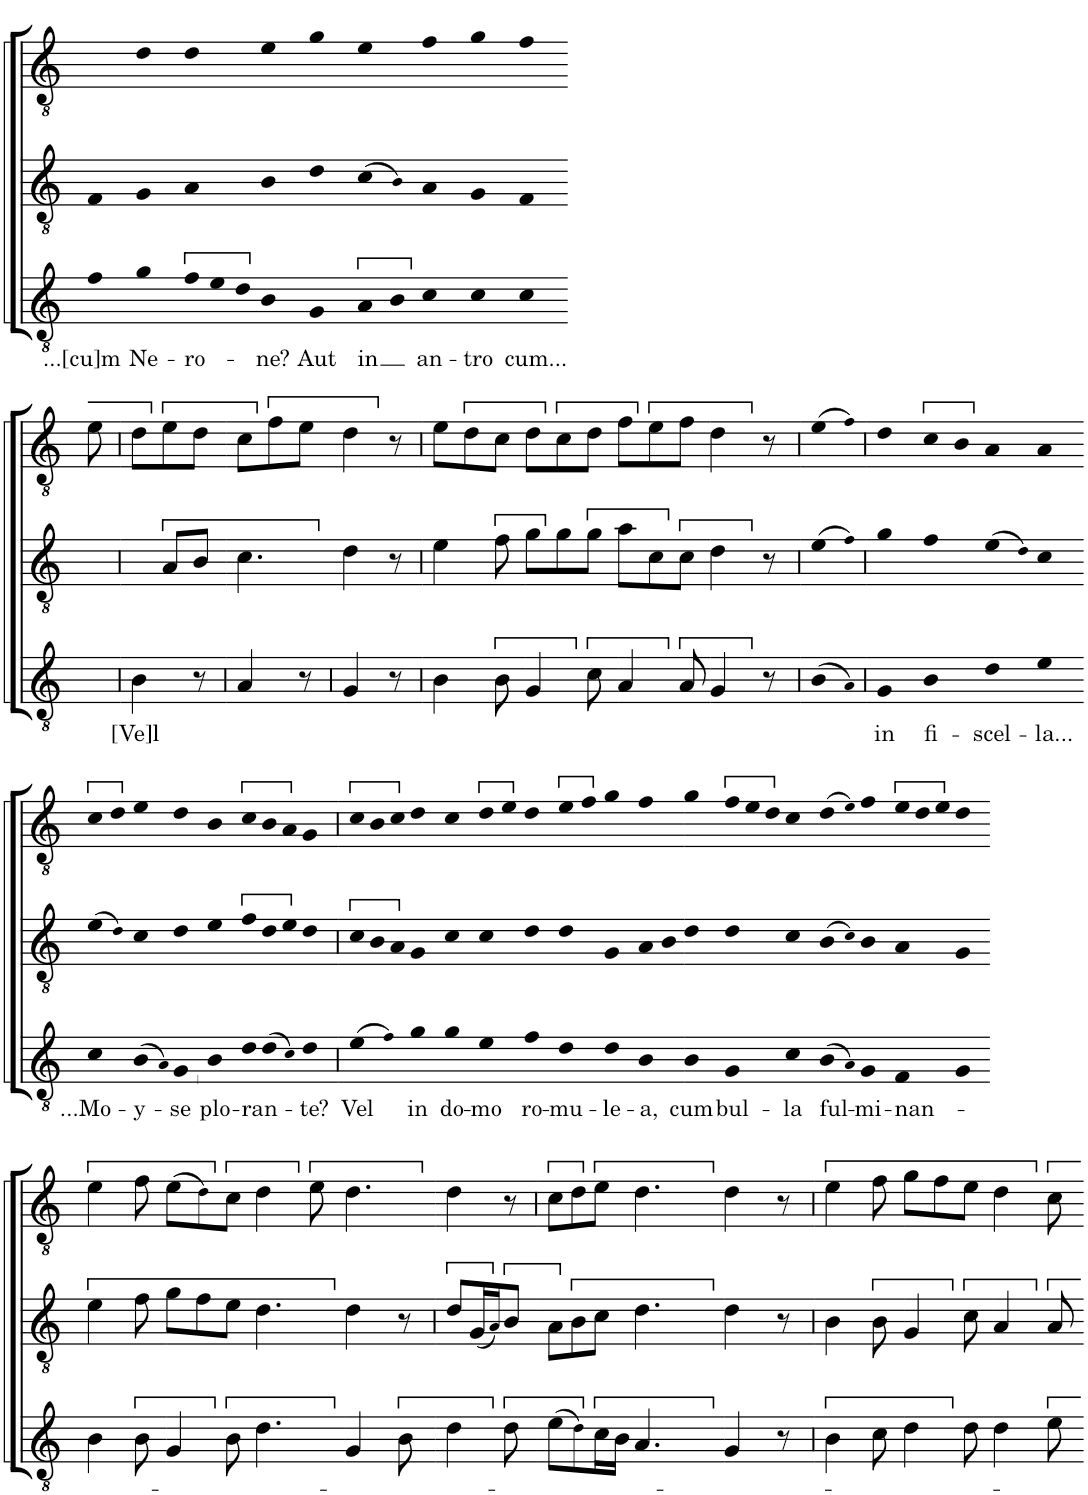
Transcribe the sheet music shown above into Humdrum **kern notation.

**kern	**text	**kern	**kern
*part3	*part3	*part2	*part1
*staff3	*staff3	*staff2	*staff1
*I"Tenor 3	*	*I"Tenor 2	*I"Tenor 1
*clefGv2	*	*clefGv2	*clefGv2
*k[]	*	*k[]	*k[]
*M20/4	*	*M20/4	*M20/4
=1	=1	=1	=1
!	!LO:LY:b	!	!
4f	...[cu]m	4F	4c
!	!LO:LY:b	!	!
4g	Ne-	4G	4d
*Xtuplet	*	*	*
!	!LO:LY:b	!	!
12f	-ro-	4A	4d
12e	.	.	.
12d	.	.	.
!	!LO:LY:b	!	!
4B	-ne?	4B	4e
!	!LO:LY:b	!	!
4G	Aut	4d	4g
!	!LO:LY:b	!	!
8A	in	(8c	4e
8B	.	8B!)	.
!	!LO:LY:b	!	!
4c	an-	4A	4f
!	!LO:LY:b	!	!
4c	-tro	4G	4g
!	!LO:LY:b	!	!
4c	cum...	4F	4f
!!LO:LB:g=z
=2-	=2-	=2-	=2-
*M3/8	*	*M3/8	*M3/8
8ryy	.	8c	8e\
=3'	=3'	=3'	=3'
!	!LO:LY:b	!	!
4B\	[Ve]l	8B	8d\L
.	.	8A/L	8e\
8r	.	8B/J	8d\J
=4-	=4-	=4-	=4-
4A/	.	4.c\	8c\L
.	.	.	8f\
8r	.	.	8e\J
=5-	=5-	=5-	=5-
4G/	.	4d\	4d\
8r	.	8r	8r
=6'	=6'	=6'	=6'
4B\	.	4e\	8e\L
.	.	.	8d\
8B\	.	8f\	8c\J
=7-	=7-	=7-	=7-
4G/	.	8g\L	8d\L
.	.	8g\	8c\
8c\	.	8g\J	8d\J
=8-	=8-	=8-	=8-
4A/	.	8a\L	8f\L
.	.	8c\	8e\
8A/	.	8c\J	8f\J
=9-	=9-	=9-	=9-
4G/	.	4d\	4d\
8r	.	8r	8r
=10'	=10'	=10'	=10'
*M20/4	*	*M20/4	*M20/4
(8B	.	(8e	(8e
8A!)	.	8f!)	8f!)
=11'	=11'	=11'	=11'
!	!LO:LY:b	!	!
4G	in	4g	4d
!	!LO:LY:b	!	!
4B	fi-	4f	8c
.	.	.	8B
!	!LO:LY:b	!	!
4d	-scel-	(8e	4A
.	.	8d!)	.
!	!LO:LY:b	!	!
4e	-la...	4c	4A
!!LO:LB:g=z
=12-	=12-	=12-	=12-
!	!LO:LY:b	!	!
*^	*	*	*
4c	2ryy	...Mo-	(8e	8c
.	.	.	8d!)	8d
!	!	!LO:LY:b	!	!
(8B	.	-y-	4c	4e
8A!)	.	.	.	.
!	!	!LO:LY:b	!	!
4G	8ryy	-se	4d	4d
.	2..ryy	.	.	.
!	!	!LO:LY:b	!	!
4B	.	plo-	4e	4B
!	!	!LO:LY:b	!	!
*	*	*	*Xtuplet	*Xtuplet
12d	.	-ran-	12f	12c
(12d	.	.	12d	12B
12c!)	.	.	12e	12A
!	!	!LO:LY:b	!	!
4d	.	-te?	4d	4G
=13'	=13'	=13'	=13'	=13'
!	!	!LO:LY:b	!	!
*v	*v	*	*	*
(8e	Vel	12c	12c
.	.	12B	12B
8f!)	.	.	.
.	.	12A	12c
!	!LO:LY:b	!	!
4g	in	4G	4d
!	!LO:LY:b	!	!
4g	do-	4c	4c
!	!LO:LY:b	!	!
4e	-mo	4c	8d
.	.	.	8e
!	!LO:LY:b	!	!
4f	ro-	4d	4d
!	!LO:LY:b	!	!
4d	-mu-	4d	8e
.	.	.	8f
!	!LO:LY:b	!	!
4d	-le-	4G	4g
!	!LO:LY:b	!	!
4B	-a,	8A	4f
.	.	8B	.
=14-	=14-	=14-	=14-
!	!LO:LY:b	!	!
4B	cum	4d	4g
!	!LO:LY:b	!	!
4G	bul-	4d	12f
.	.	.	12e
.	.	.	12d
!	!LO:LY:b	!	!
4c	-la	4c	4c
!	!LO:LY:b	!	!
(8B	ful-	(8B	(8d
8A!)	.	8c!)	8e!)
!	!LO:LY:b	!	!
4G	-mi-	4B	4f
!	!LO:LY:b	!	!
4F	-nan-	4A	12e
.	.	.	12d
.	.	.	12e
4G	.	4G	4d
!!LO:LB:g=z
=15-	=15-	=15-	=15-
*M3/8	*	*M3/8	*M3/8
4B\	.	4e\	4e\
8B\	.	8f\	8f\
=16-	=16-	=16-	=16-
4G/	.	8g\L	(8e\L
.	.	8f\	8d!\)
8B\	.	8e\J	8c\J
=17-	=17-	=17-	=17-
4.d\	.	4.d\	4d\
.	.	.	8e\
=18-	=18-	=18-	=18-
4G/	.	4d\	4.d\
8B\	.	8r	.
=19-	=19-	=19-	=19-
4d\	.	8d/L	4d\
.	.	(16G/L	.
.	.	16A!/J)	.
8d\	.	8B/J	8r
=20'	=20'	=20'	=20'
(8e\L	.	8A\L	8c\L
8d!\)	.	8B\	8d\
16c\L	.	8c\J	8e\J
16B\JJ	.	.	.
=21-	=21-	=21-	=21-
4.A/	.	4.d\	4.d\
=22-	=22-	=22-	=22-
4G/	.	4d\	4d\
8r	.	8r	8r
=23'	=23'	=23'	=23'
4B\	.	4B\	4e\
8c\	.	8B\	8f\
=24-	=24-	=24-	=24-
4d\	.	4G/	8g\L
.	.	.	8f\
8d\	.	8c\	8e\J
=25-	=25-	=25-	=25-
4d\	.	4A/	4d\
8e\	.	8A/	8c\
=-	=-	=-	=-
*-	*-	*-	*-
